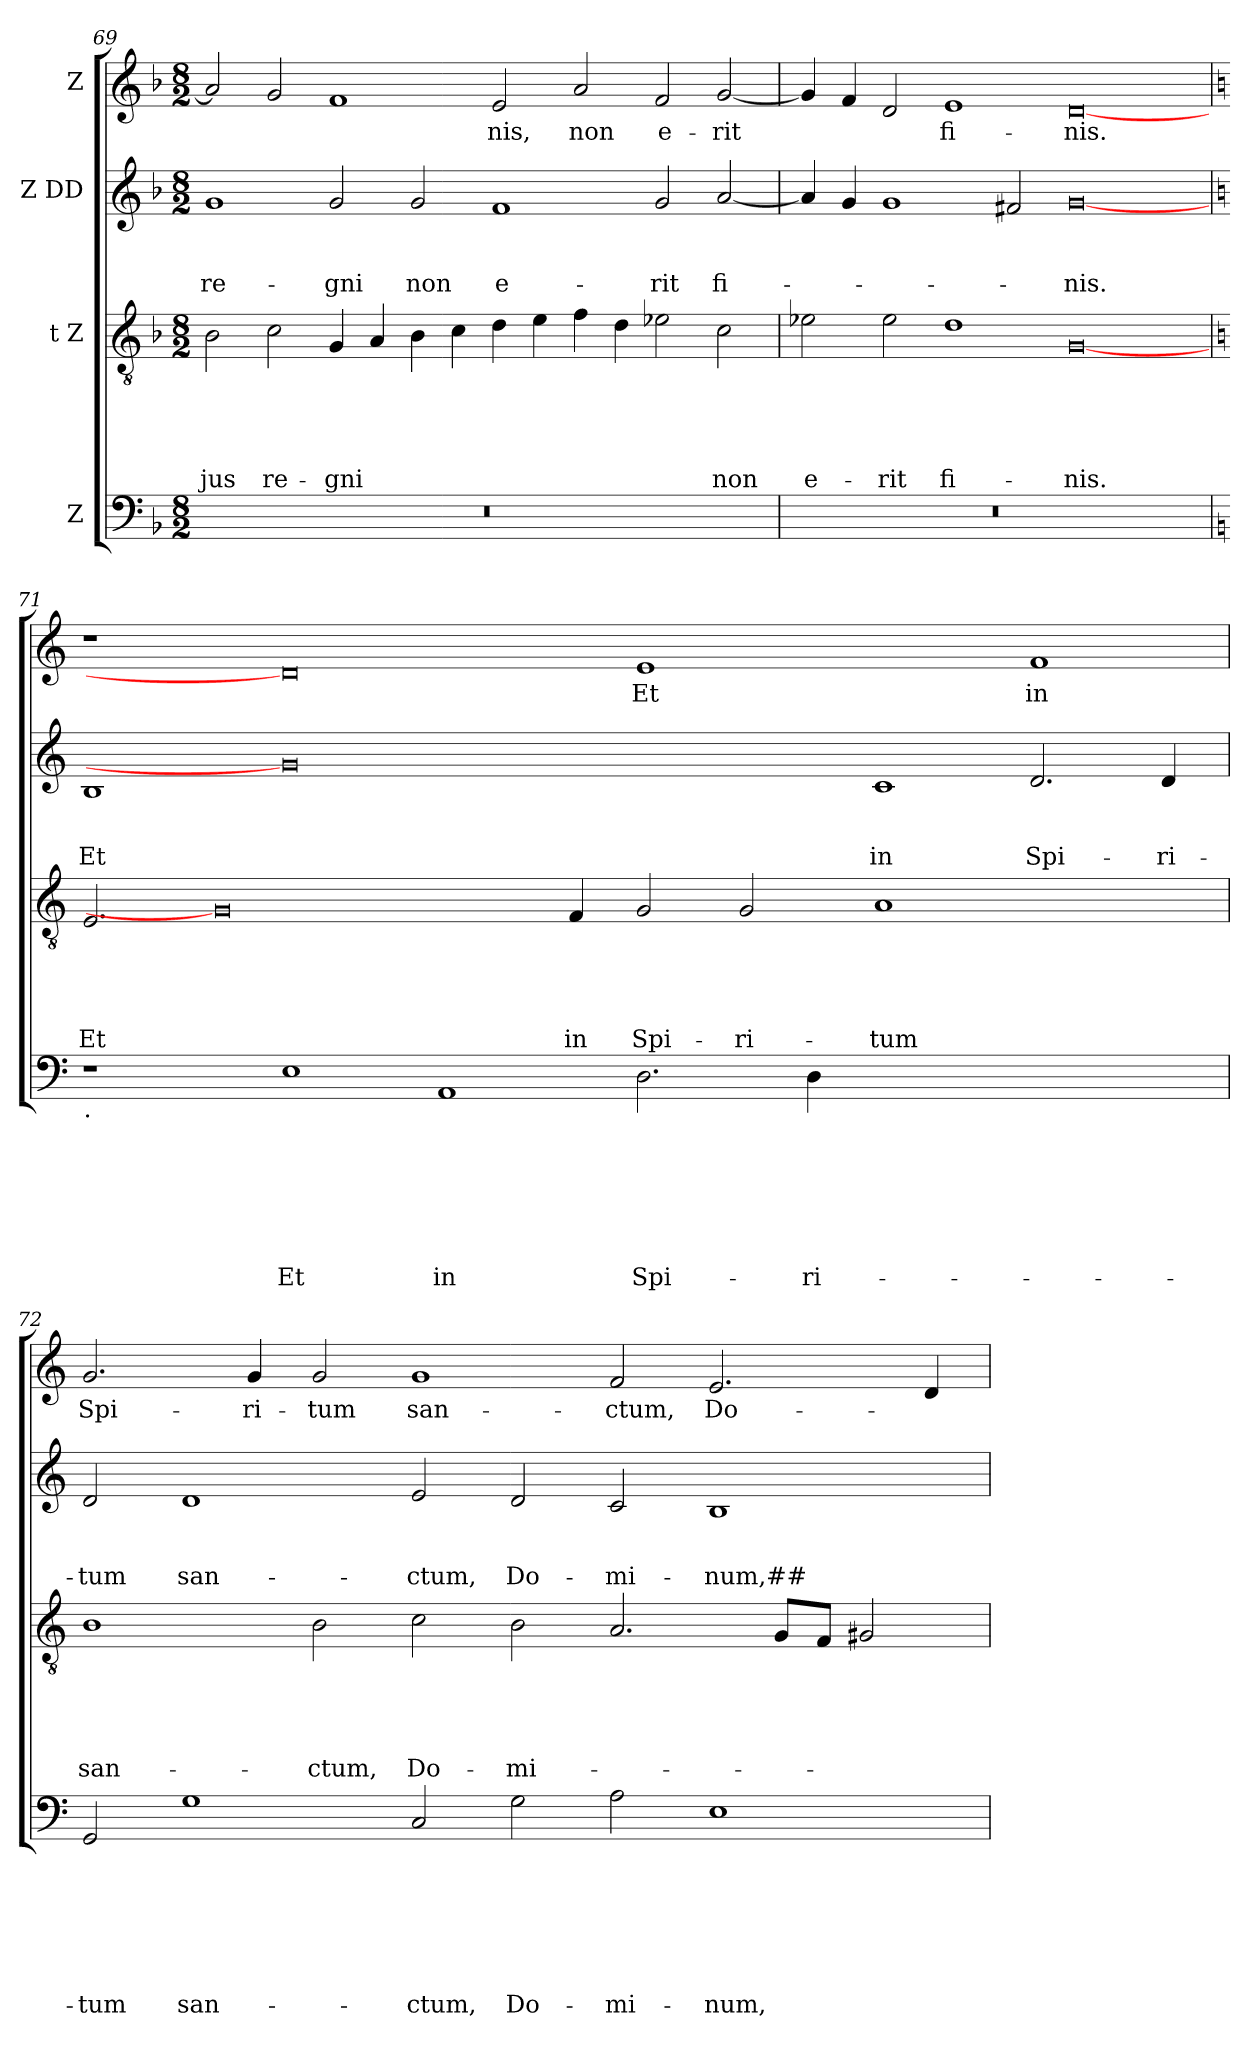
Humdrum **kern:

**kern	**text	**text	**text	**text	**text	**text	**text	**kern	**text	**text	**text	**text	**text	**kern	**text	**text	**text	**kern	**text
*part4	*part4	*part4	*part4	*part4	*part4	*part4	*part4	*part3	*part3	*part3	*part3	*part3	*part3	*part2	*part2	*part2	*part2	*part1	*part1
*staff4	*staff4	*staff4	*staff4	*staff4	*staff4	*staff4	*staff4	*staff3	*staff3	*staff3	*staff3	*staff3	*staff3	*staff2	*staff2	*staff2	*staff2	*staff1	*staff1
*I"Z	*	*	*	*	*	*	*	*I"t Z	*	*	*	*	*	*I"Z DD	*	*	*	*I"Z	*
*clefF4	*	*	*	*	*	*	*	*clefGv2	*	*	*	*	*	*clefG2	*	*	*	*clefG2	*
*k[b-]	*	*	*	*	*	*	*	*k[b-]	*	*	*	*	*	*k[b-]	*	*	*	*k[b-]	*
*F:	*	*	*	*	*	*	*	*F:	*	*	*	*	*	*F:	*	*	*	*F:	*
*M8/2	*	*	*	*	*	*	*	*M8/2	*	*	*	*	*	*M8/2	*	*	*	*M8/2	*
=69	=69	=69	=69	=69	=69	=69	=69	=69	=69	=69	=69	=69	=69	=69	=69	=69	=69	=69	=69
!	!	!	!	!	!	!	!	!	!	!	!	!	!LO:LY:b	!	!	!	!LO:LY:b	!	!
00r	.	.	.	.	.	.	.	2B-\	.	.	.	.	-jus	1g	.	.	re-	2a/]	.
!	!	!	!	!	!	!	!	!	!	!	!	!	!LO:LY:b	!	!	!	!	!	!
.	.	.	.	.	.	.	.	2c\	.	.	.	.	re-	.	.	.	.	2g/	.
!	!	!	!	!	!	!	!	!	!	!	!	!	!LO:LY:b	!	!	!	!LO:LY:b	!	!
.	.	.	.	.	.	.	.	4G/	.	.	.	.	-gni	2g/	.	.	-gni	1f	.
.	.	.	.	.	.	.	.	4A/	.	.	.	.	.	.	.	.	.	.	.
!	!	!	!	!	!	!	!	!	!	!	!	!	!	!	!	!	!LO:LY:b	!	!
.	.	.	.	.	.	.	.	4B-\	.	.	.	.	.	2g/	.	.	non	.	.
.	.	.	.	.	.	.	.	4c\	.	.	.	.	.	.	.	.	.	.	.
!	!	!	!	!	!	!	!	!	!	!	!	!	!	!	!	!	!LO:LY:b:rj	!	!LO:LY:b
.	.	.	.	.	.	.	.	4d\	.	.	.	.	.	1f	.	.	e-	2e/	-nis,
.	.	.	.	.	.	.	.	4e\	.	.	.	.	.	.	.	.	.	.	.
!	!	!	!	!	!	!	!	!	!	!	!	!	!	!	!	!	!	!	!LO:LY:b
.	.	.	.	.	.	.	.	4f\	.	.	.	.	.	.	.	.	.	2a/	non
.	.	.	.	.	.	.	.	4d\	.	.	.	.	.	.	.	.	.	.	.
!	!	!	!	!	!	!	!	!	!	!	!	!	!	!	!	!	!LO:LY:b	!	!LO:LY:b
.	.	.	.	.	.	.	.	2e-X\	.	.	.	.	.	2g/	.	.	-rit	2f/	e-
!	!	!	!	!	!	!	!	!	!	!	!	!	!LO:LY:b	!	!	!	!LO:LY:b	!	!LO:LY:b
.	.	.	.	.	.	.	.	2c\	.	.	.	.	non	[<2a/	.	.	fi-	[<2g/	-rit
=70	=70	=70	=70	=70	=70	=70	=70	=70	=70	=70	=70	=70	=70	=70	=70	=70	=70	=70	=70
!	!	!	!	!	!	!	!	!	!	!	!	!	!LO:LY:b	!	!	!	!	!	!
00r	.	.	.	.	.	.	.	2e-\	.	.	.	.	e-	4a/]	.	.	.	4g/]	.
.	.	.	.	.	.	.	.	.	.	.	.	.	.	4g/	.	.	.	4f/	.
!	!	!	!	!	!	!	!	!	!	!	!	!	!LO:LY:b	!	!	!	!	!	!
.	.	.	.	.	.	.	.	2e-\	.	.	.	.	-rit	1g	.	.	.	2d/	.
!	!	!	!	!	!	!	!	!	!	!	!	!	!LO:LY:b	!	!	!	!	!	!LO:LY:b
.	.	.	.	.	.	.	.	1d	.	.	.	.	fi-	.	.	.	.	1e	fi-
.	.	.	.	.	.	.	.	.	.	.	.	.	.	2f#/	.	.	.	.	.
!	!	!	!	!	!	!	!	!	!	!	!	!	!LO:LY:b	!	!	!	!LO:LY:b	!	!LO:LY:b
.	.	.	.	.	.	.	.	[0G	.	.	.	.	-nis.	[0g	.	.	-nis.	[0d	-nis.
!!LO:LB:g=z
=71	=71	=71	=71	=71	=71	=71	=71	=71	=71	=71	=71	=71	=71	=71	=71	=71	=71	=71	=71
*k[]	*	*	*	*	*	*	*	*k[]	*	*	*	*	*	*k[]	*	*	*	*k[]	*
*C:	*	*	*	*	*	*	*	*C:	*	*	*	*	*	*C:	*	*	*	*C:	*
!LO:TX:b:t=.	!	!	!	!	!	!	!	!	!	!	!	!	!	!	!	!	!	!	!
!	!	!	!	!	!	!	!	!	!	!	!	!	!LO:LY:b	!	!	!	!LO:LY:b	!	!
1r	.	.	.	.	.	.	.	2.E/	.	.	.	.	Et	1B	.	.	Et	1r	.
.	.	.	.	.	.	.	.	0G]	.	.	.	.	.	.	.	.	.	.	.
!	!	!	!	!	!	!	!LO:LY:b	!	!	!	!	!	!	!	!	!	!	!	!
1E	.	.	.	.	.	.	Et	.	.	.	.	.	.	0g]	.	.	.	0d]	.
!	!	!	!	!	!	!	!LO:LY:b	!	!	!	!	!	!	!	!	!	!	!	!
1AA	.	.	.	.	.	.	in	.	.	.	.	.	.	.	.	.	.	.	.
!	!	!	!	!	!	!	!	!	!	!	!	!	!LO:LY:b	!	!	!	!	!	!
.	.	.	.	.	.	.	.	4F/	.	.	.	.	in	.	.	.	.	.	.
!	!	!	!	!	!	!	!LO:LY:b	!	!	!	!	!	!LO:LY:b	!	!	!	!	!	!LO:LY:b
2.D\	.	.	.	.	.	.	Spi-	2G/	.	.	.	.	Spi-	1ryy	.	.	.	1e	Et
!	!	!	!	!	!	!	!	!	!	!	!	!	!LO:LY:b	!	!	!	!	!	!
.	.	.	.	.	.	.	.	2G/	.	.	.	.	-ri-	.	.	.	.	.	.
!	!	!	!	!	!	!	!LO:LY:b	!	!	!	!	!	!	!	!	!	!	!	!
4D\	.	.	.	.	.	.	-ri-	.	.	.	.	.	.	.	.	.	.	.	.
!	!	!	!	!	!	!	!	!	!	!	!	!	!LO:LY:b	!	!	!	!LO:LY:b	!	!
0ryy	.	.	.	.	.	.	.	1A	.	.	.	.	-tum	1c	.	.	in	1ryy	.
!	!	!	!	!	!	!	!	!	!	!	!	!	!	!	!	!	!LO:LY:b	!	!LO:LY:b
.	.	.	.	.	.	.	.	1ryy	.	.	.	.	.	2.d/	.	.	Spi-	1f	in
!	!	!	!	!	!	!	!	!	!	!	!	!	!	!	!	!	!LO:LY:b	!	!
.	.	.	.	.	.	.	.	.	.	.	.	.	.	4d/	.	.	-ri-	.	.
=72	=72	=72	=72	=72	=72	=72	=72	=72	=72	=72	=72	=72	=72	=72	=72	=72	=72	=72	=72
!	!	!	!	!	!	!	!LO:LY:b	!	!	!	!	!	!LO:LY:b	!	!	!	!LO:LY:b	!	!LO:LY:b
2GG/	.	.	.	.	.	.	-tum	1B	.	.	.	.	san-	2d/	.	.	-tum	2.g/	Spi-
!	!	!	!	!	!	!	!LO:LY:b	!	!	!	!	!	!	!	!	!	!LO:LY:b	!	!
1G	.	.	.	.	.	.	san-	.	.	.	.	.	.	1d	.	.	san-	.	.
!	!	!	!	!	!	!	!	!	!	!	!	!	!	!	!	!	!	!	!LO:LY:b
.	.	.	.	.	.	.	.	.	.	.	.	.	.	.	.	.	.	4g/	-ri-
!	!	!	!	!	!	!	!	!	!	!	!	!	!LO:LY:b	!	!	!	!	!	!LO:LY:b
.	.	.	.	.	.	.	.	2B\	.	.	.	.	-ctum,	.	.	.	.	2g/	-tum
!	!	!	!	!	!	!	!LO:LY:b	!	!	!	!	!	!LO:LY:b	!	!	!	!LO:LY:b	!	!LO:LY:b
2C/	.	.	.	.	.	.	-ctum,	2c\	.	.	.	.	Do-	2e/	.	.	-ctum,	1g	san-
!	!	!	!	!	!	!	!LO:LY:b	!	!	!	!	!	!LO:LY:b	!	!	!	!LO:LY:b	!	!
2G\	.	.	.	.	.	.	Do-	2B\	.	.	.	.	-mi-	2d/	.	.	Do-	.	.
!	!	!	!	!	!	!	!LO:LY:b	!	!	!	!	!	!	!	!	!	!LO:LY:b	!	!LO:LY:b
2A\	.	.	.	.	.	.	-mi-	2.A/	.	.	.	.	.	2c/	.	.	-mi-	2f/	-ctum,
!	!	!	!	!	!	!	!LO:LY:b	!	!	!	!	!	!	!	!	!	!LO:LY:b	!	!LO:LY:b
1E	.	.	.	.	.	.	-num,	.	.	.	.	.	.	1B	.	.	-num,##	2.e/	Do-
.	.	.	.	.	.	.	.	8G/L	.	.	.	.	.	.	.	.	.	.	.
.	.	.	.	.	.	.	.	8F/J	.	.	.	.	.	.	.	.	.	.	.
.	.	.	.	.	.	.	.	2G#/	.	.	.	.	.	.	.	.	.	.	.
.	.	.	.	.	.	.	.	.	.	.	.	.	.	.	.	.	.	4d/	.
=	=	=	=	=	=	=	=	=	=	=	=	=	=	=	=	=	=	=	=
*-	*-	*-	*-	*-	*-	*-	*-	*-	*-	*-	*-	*-	*-	*-	*-	*-	*-	*-	*-
